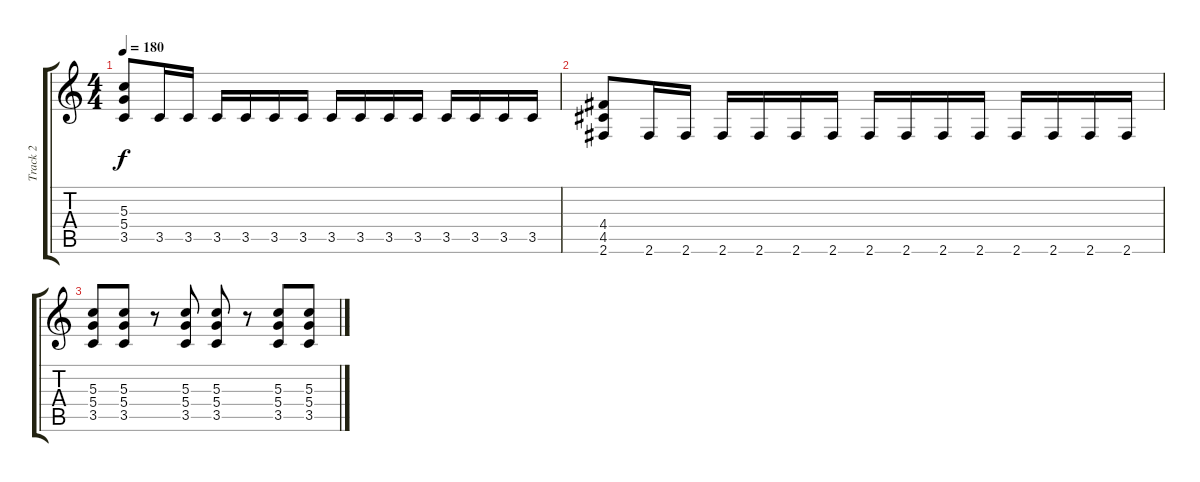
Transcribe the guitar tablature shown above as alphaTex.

\track ("Track 2" "Track 2") {instrument distortionguitar}
\staff {score tabs}
\tuning (E4 B3 G3 D3 A2 E2) {hide}
\ts (4 4)
\tempo 180
\clef g2
\ks c
(5.3 5.4 3.5).8{dy f} 3.5.16 3.5.16 3.5.16 3.5.16 3.5.16 3.5.16 3.5.16 3.5.16 3.5.16 3.5.16 3.5.16 3.5.16 3.5.16 3.5.16 |
(4.4 4.5 2.6).8 2.6.16 2.6.16 2.6.16 2.6.16 2.6.16 2.6.16 2.6.16 2.6.16 2.6.16 2.6.16 2.6.16 2.6.16 2.6.16 2.6.16 |
(5.3 5.4 3.5).8 (5.3 5.4 3.5).8 r.8 (5.3 5.4 3.5).8 (5.3 5.4 3.5).8 r.8 (5.3 5.4 3.5).8 (5.3 5.4 3.5).8
